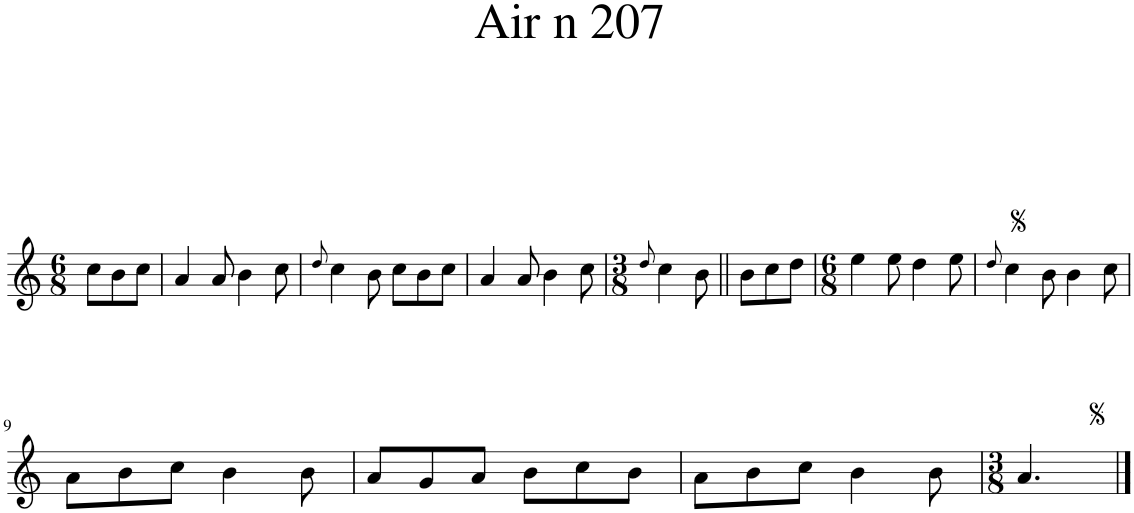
**kern
*part1
*staff1
*I"Piano
*I'Pno.
*clefG2
*k[]
*M6/8
=1
8cc\L
8b\
8cc\J
=2
4a/
8a/
4b\
8cc\
=3
8qdd/
4cc\
8b\
8cc\L
8b\
8cc\J
=4
4a/
8a/
4b\
8cc\
=5
*M3/8
8qdd/
4cc\
8b\
=6||
8b\L
8cc\
8dd\J
=7
*M6/8
4ee\
8ee\
4dd\
8ee\
=8
8qdd/
4cc\
8b\
4b\
8cc\
!!LO:LB:g=z
=9
8a\L
8b\
8cc\J
4b\
8b\
=10
8a/L
8g/
8a/J
8b\L
8cc\
8b\J
=11
8a\L
8b\
8cc\J
4b\
8b\
=12
*M3/8
4.a/
==
*-
